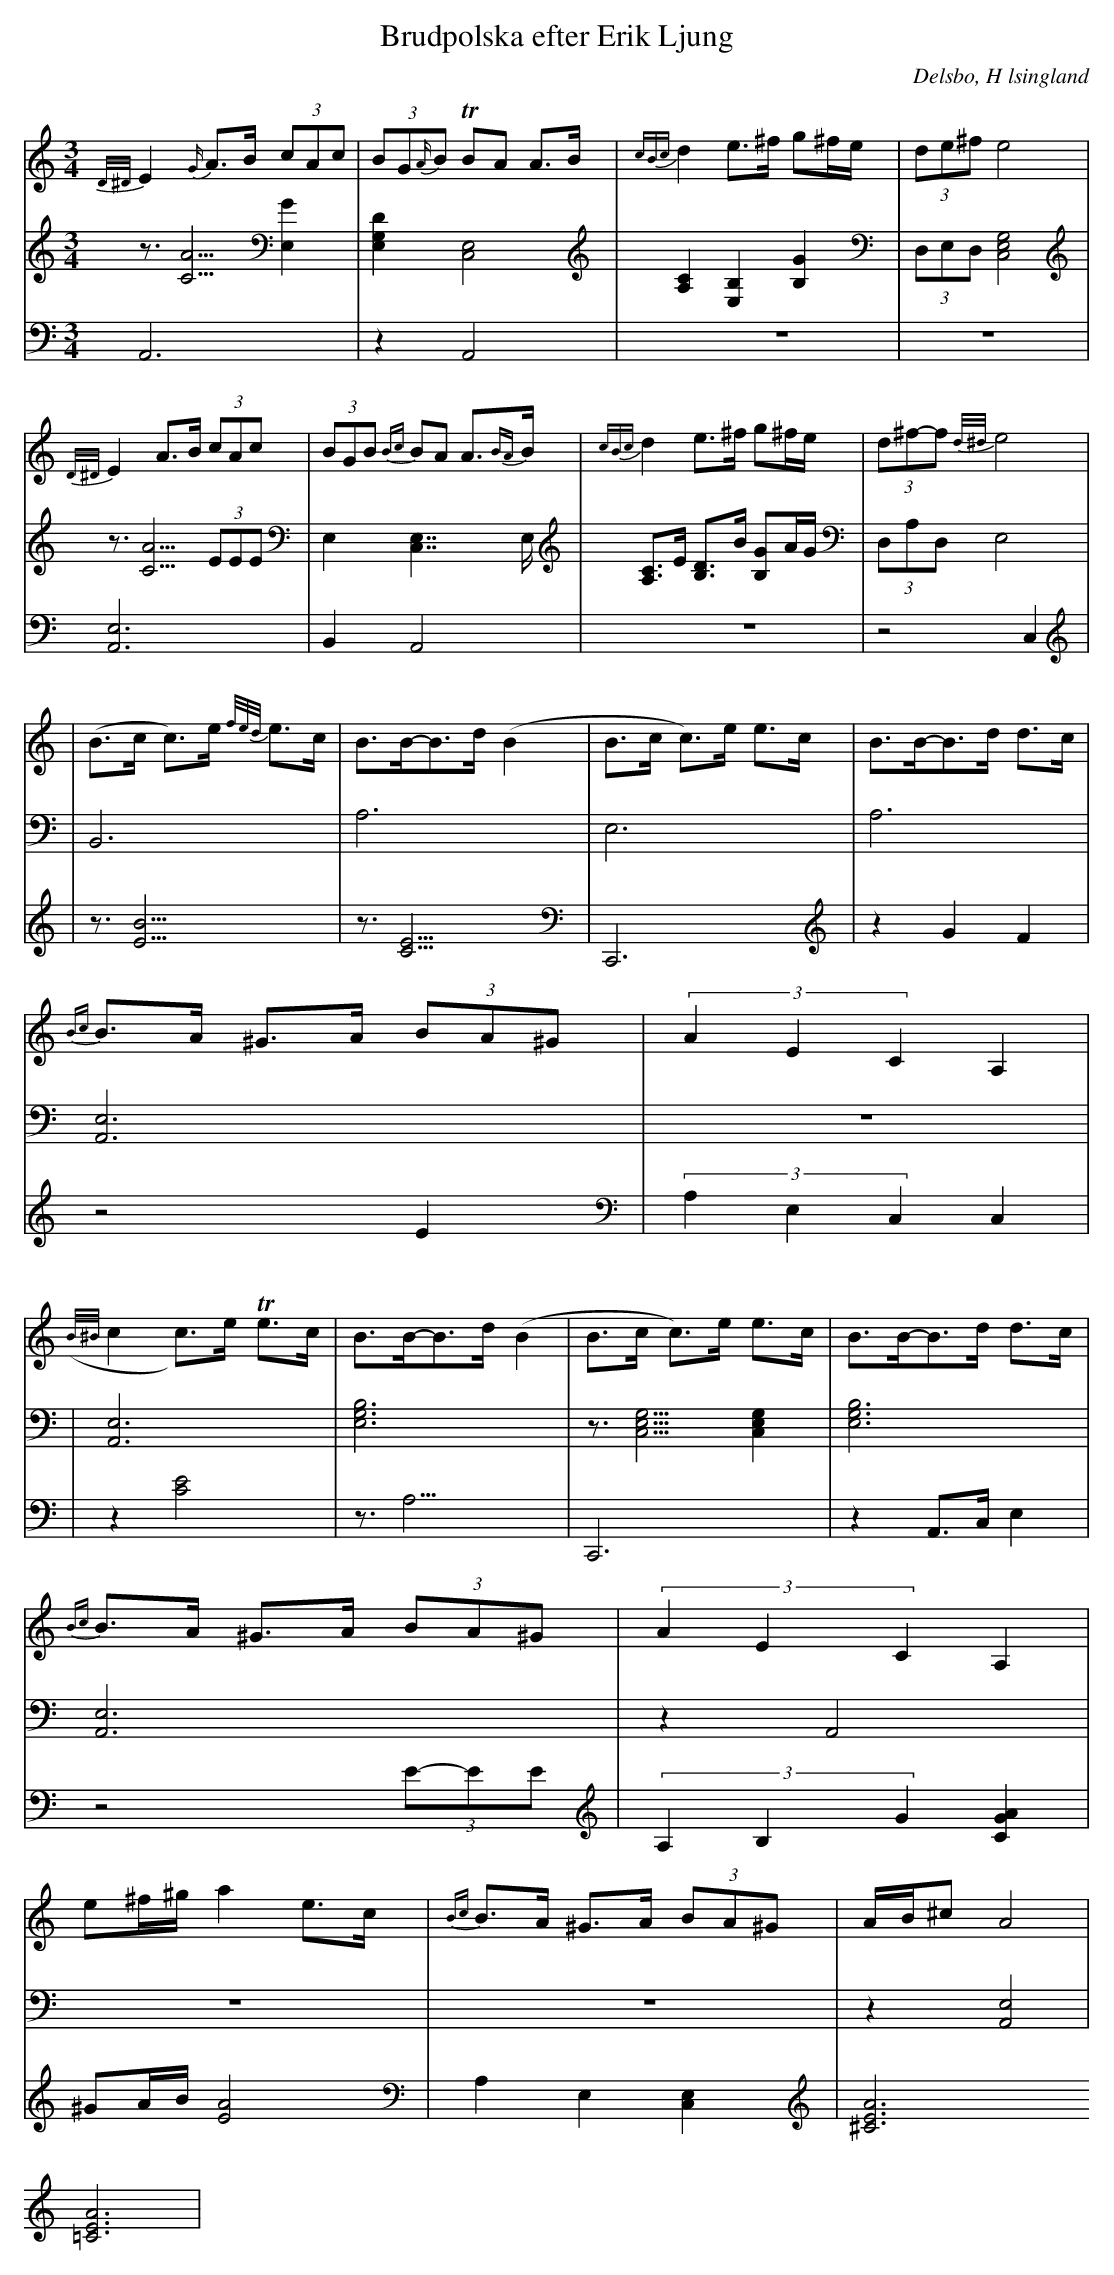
X:1
T: Brudpolska efter Erik Ljung
Q: 105
O: Delsbo, H lsingland
M: 3/4
L: 1/8
K: Am
V:1
V:2
V:3 =Merge
V:1
{D/^D/}E2 {G/}A>B (3cAc| (3BG{A/}B TBA A>B|{cBc}d2 e>^f g^f/e/|(3de^f e4 |
{D/^D/}E2 A>B (3cAc| (3BGB {Bc}BA A>{BA}B|{cBc}d2 e>^f g^f/e/|(3d^f-f {d/^d/}e4 |
|(B>c c)>e {f/e/d/}e>c|B>B-B>d (B2|B>c c)>e e>c|B>B-B>d d>c|
{Bc}B>A ^G>A (3BA^G|(3A2E2C2 A,2|
({B/^B/}c2 c)>e Te>c|B>B-B>d (B2|B>c c)>e e>c|B>B-B>d d>c|
{Bc}B>A ^G>A (3BA^G|(3A2E2C2 A,2|
e^f/^g/ a2 e>c|{Bc}B>A ^G>A (3BA^G|A/B/^c A4|
V:2
z3/2[A5/2C5/2] [E,2G2]|[D2E,2G,2] [C,4E,4]|[A,2C2] [E,2B,2] [B,2G2]|(3D,E,D, [E,4G,4C,4]|
z3/2 [A5/2C5/2] (3EEE|E,2 [C,7/2E,7/2]E,/|[A,C]>E [B,D]>B [B,G]A/G/|(3D,A,D, [E,4]|
|[B,,6]|[A,6]|E,6|A,6|
[A,,6E,6]|z6|
|[A,,6E,6]|[E,6G,6B,6]|z3/2[E,5/2G,5/2C,5/2] [E,2G,2C,2]|[E,6G,6B,6]|
[A,,6E,6]|z2 A,,4|
z6|z6|z2 [A,,4E,4]|
V:3
A,,6|z2 A,,4|z6|z6|
[A,,6E,6]|B,,2 A,,4|z6|z4  C,2|
|z3/2[B9/2E9/2]|z3/2[C9/2E9/2]|C,,6|z2 G2 F2|
z4 E2|(3A,2E,2C,2 [C,2]|
|z2 [C4E4]|z3<A,3|C,,6|z2 A,,>C, E,2|
z4 (3E-EE|(3A,2B,2G2 [G2A2C2]|
^GA/B/ [A4E4]|A,2 E,2 [C,2E,2]|[A6^C6E6] [A6=C6E6]|
